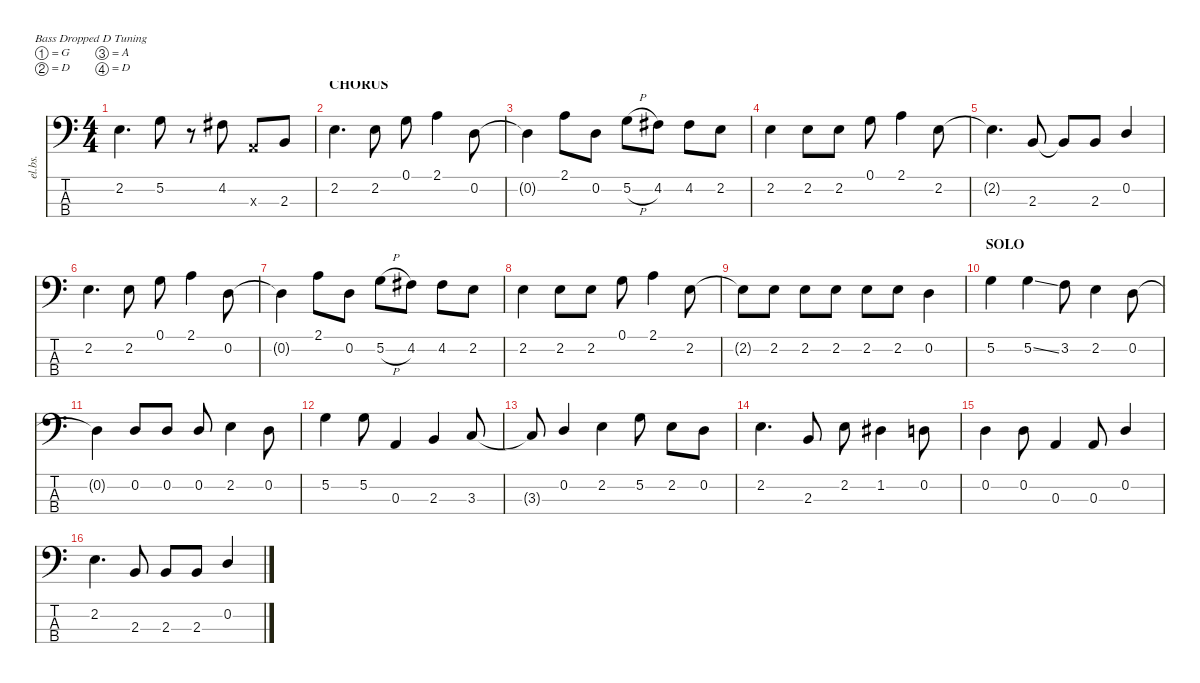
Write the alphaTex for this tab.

\defaultSystemsLayout 4
\hideDynamics
\bracketExtendMode nobrackets
\otherSystemsTrackNameOrientation horizontal
\track ("Bass" "el.bs.") {defaultSystemsLayout 8 instrument electricbassfinger}
\staff {score tabs}
\tuning (G2 D2 A1 D1)
\ts (4 4)
\tempo (128 hide)
\clef f4
\ks c
2.2.4{d dy f beam Down} 5.2.8{beam Down} r.8{beam Down} 4.2{acc #}.8{beam Down} 0.3{x}.8{dy ff beam Up} 2.3.8{dy f beam Up} |
\section ("" "CHORUS")
2.2.4{d beam Down} 2.2.8{beam Down} 0.1.8{beam Down} 2.1.4{beam Down} 0.2.8{beam Down} |
0.2{t}.4{beam Down} 2.1.8{beam Down} 0.2.8{beam Down} 5.2{h}.8{beam Down} 4.2{acc #}.8{beam Down} 4.2{acc #}.8{beam Down} 2.2.8{beam Down} |
2.2.4{beam Down} 2.2.8{beam Down} 2.2.8{beam Down} 0.1.8{beam Down} 2.1.4{beam Down} 2.2.8{beam Down} |
2.2{t}.4{d beam Down} 2.3.8{beam Up} 2.3{t}.8{beam Up} 2.3.8{beam Up} 0.2.4{beam Up} |
2.2.4{d beam Down} 2.2.8{beam Down} 0.1.8{beam Down} 2.1.4{beam Down} 0.2.8{beam Down} |
0.2{t}.4{beam Down} 2.1.8{beam Down} 0.2.8{beam Down} 5.2{h}.8{beam Down} 4.2{acc #}.8{beam Down} 4.2{acc #}.8{beam Down} 2.2.8{beam Down} |
2.2.4{beam Down} 2.2.8{beam Down} 2.2.8{beam Down} 0.1.8{beam Down} 2.1.4{beam Down} 2.2.8{beam Down} |
2.2{t}.8{beam Down} 2.2.8{beam Down} 2.2.8{beam Down} 2.2.8{beam Down} 2.2.8{beam Down} 2.2.8{beam Down} 0.2.4{beam Down} |
\section ("" "SOLO ")
\tempo 127
\tempo (127 hide)
5.2.4{beam Down} 5.2{ss}.4{beam Down} 3.2.8{beam Down} 2.2.4{beam Down} 0.2.8{beam Down} |
0.2{t}.4{beam Down} 0.2.8{beam Up} 0.2.8{beam Up} 0.2.8{beam Up} 2.2.4{beam Down} 0.2.8{beam Down} |
5.2.4{beam Down} 5.2.8{beam Down} 0.3.4{beam Up} 2.3.4{beam Up} 3.3.8{beam Up} |
3.3{t}.8{beam Up} 0.2.4{beam Up} 2.2.4{beam Down} 5.2.8{beam Down} 2.2.8{beam Down} 0.2.8{beam Down} |
2.2.4{d beam Down} 2.3.8{beam Up} 2.2.8{beam Down} 1.2{acc #}.4{beam Down} 0.2.8{beam Down} |
0.2.4{beam Down} 0.2.8{beam Down} 0.3.4{beam Up} 0.3.8{beam Up} 0.2.4{beam Up} |
2.2.4{d beam Down} 2.3.8{beam Up} 2.3.8{beam Up} 2.3.8{beam Up} 0.2.4{beam Up}
